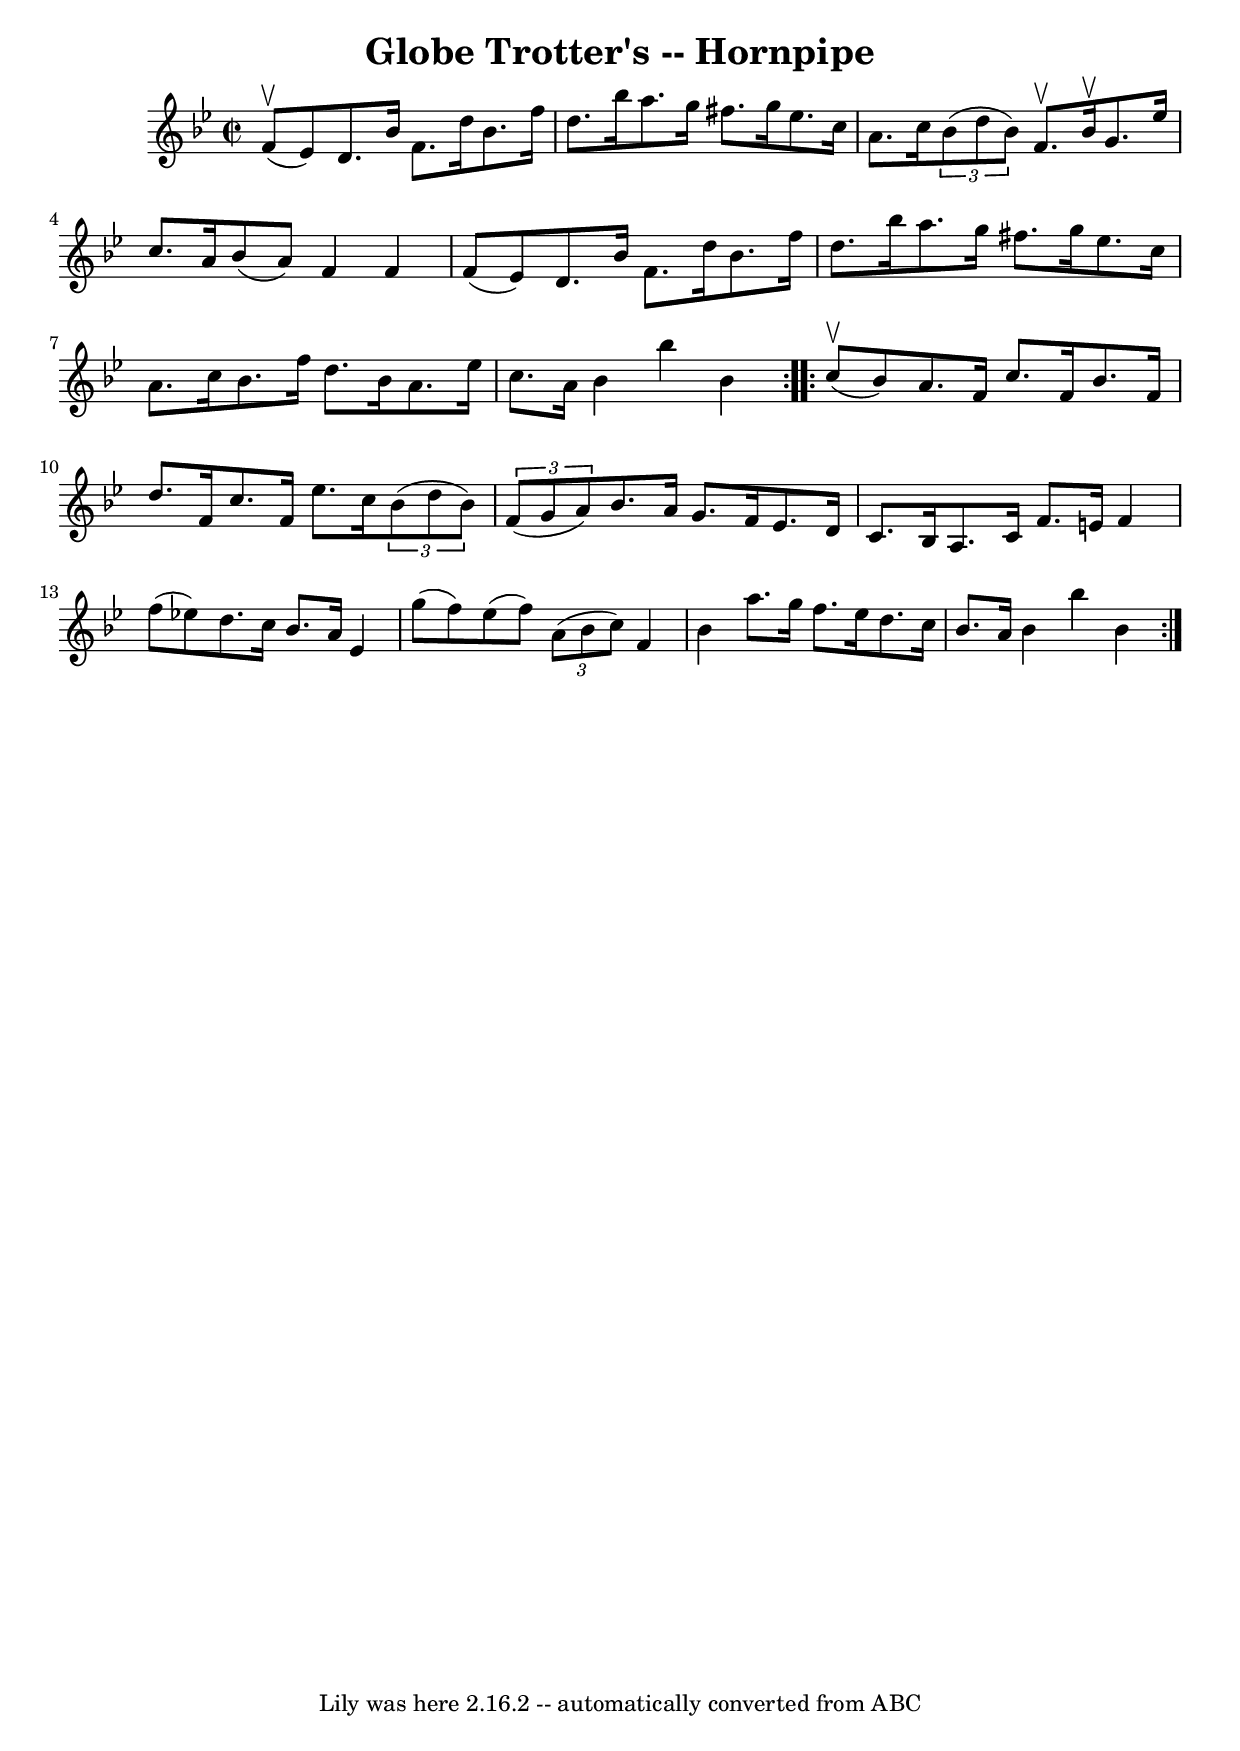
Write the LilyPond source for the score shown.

\version "2.16.2"
\include "Mammoth.ily"
\header {
  %% book = "Cole's 1000 Fiddle Tunes"
  crossRefNumber = "1"
  footnotes = ""
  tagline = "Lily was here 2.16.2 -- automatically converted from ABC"
  title = "Globe Trotter's -- Hornpipe"

}
voicedefault =  {



  \repeat volta 2 {

    \override Staff.TimeSignature #'style = #'C
    \time 2/2 
    \key bes \major f'8 (^\upbow ees'8) |
    d'8.    
    bes'16 f'8. d''16 bes'8. f''16 d''8. bes''16  |
    
    a''8. g''16 fis''8. g''16 ees''8. c''16 a'8. c''16   |
    \times 2/3 { bes'8 (d''8 bes'8) 
	       } f'8.^\upbow bes'16^\upbow g'8. ees''16 c''8. a'16  |
    bes'8 (a'8) f'4  
    f'4 f'8 (ees'8) |
    d'8. bes'16 f'8. d''16    
    bes'8. f''16 d''8. bes''16  |
    a''8. g''16 fis''8.    
    g''16 ees''8. c''16 a'8. c''16  |
    bes'8. f''16 d''8. 
    bes'16 a'8. ees''16 c''8. a'16  |
    bes'4 bes''4    
    bes'4  
  }     
  \repeat volta 2 {
    c''8 (^\upbow bes'8) |
    a'8.    
    f'16 c''8. f'16 bes'8. f'16 d''8. f'16  |
    c''8.    
    f'16 ees''8. c''16    \times 2/3 { bes'8 (d''8 bes'8) 
				     }   
    \times 2/3 { f'8 (g'8 a'8) 
	       } |
    bes'8. a'16 g'8.    
    f'16 ees'8. d'16 c'8. bes16  |
    a8. c'16 f'8. e'16 
    f'4 f''8 (ees''!8) |
    d''8. c''16 bes'8. a'16    
    ees'4 g''8 (f''8) |
    ees''8 (f''8)   \times 2/3 { a'8 
				 (bes'8 c''8) 
			       } f'4 bes'4  |
    a''8. g''16 f''8.    
    ees''16 d''8. c''16 bes'8. a'16  |
    bes'4 bes''4    
    bes'4  
  }   

}

\score{
  <<

    \context Staff="default"
    {
      \voicedefault 
      
    }

  >>
  \layout {
    
  }
  \midi {
  }

}
